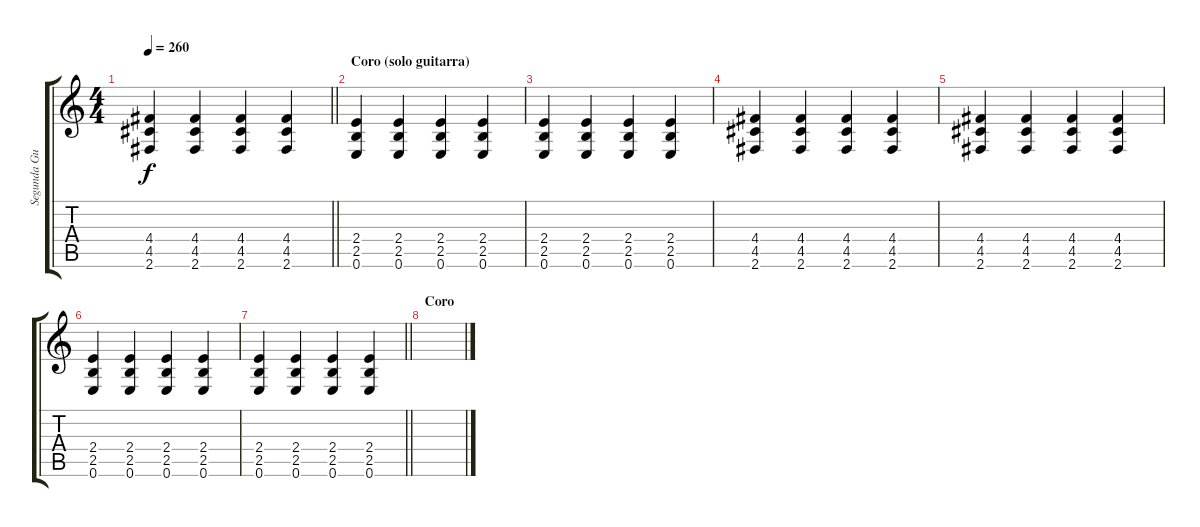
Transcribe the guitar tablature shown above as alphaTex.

\track ("Segunda Guitarra" "Segunda Gu") {instrument distortionguitar}
\staff {score tabs}
\tuning (E4 B3 G3 D3 A2 E2) {hide}
\ts (4 4)
\tempo 260
\clef g2
\barLineRight lightlight
\ks c
(4.4 4.5 2.6).4{dy f} (4.4 4.5 2.6).4 (4.4 4.5 2.6).4 (4.4 4.5 2.6).4 |
\section ("" "Coro (solo guitarra)")
(2.4 2.5 0.6).4{instrument electricguitarmuted} (2.4 2.5 0.6).4 (2.4 2.5 0.6).4 (2.4 2.5 0.6).4 |
(2.4 2.5 0.6).4 (2.4 2.5 0.6).4 (2.4 2.5 0.6).4 (2.4 2.5 0.6).4 |
(4.4 4.5 2.6).4 (4.4 4.5 2.6).4 (4.4 4.5 2.6).4 (4.4 4.5 2.6).4 |
(4.4 4.5 2.6).4 (4.4 4.5 2.6).4 (4.4 4.5 2.6).4 (4.4 4.5 2.6).4 |
(2.4 2.5 0.6).4 (2.4 2.5 0.6).4 (2.4 2.5 0.6).4 (2.4 2.5 0.6).4 |
\barLineRight lightlight
(2.4 2.5 0.6).4 (2.4 2.5 0.6).4 (2.4 2.5 0.6).4 (2.4 2.5 0.6).4 |
\section ("" "Coro")
